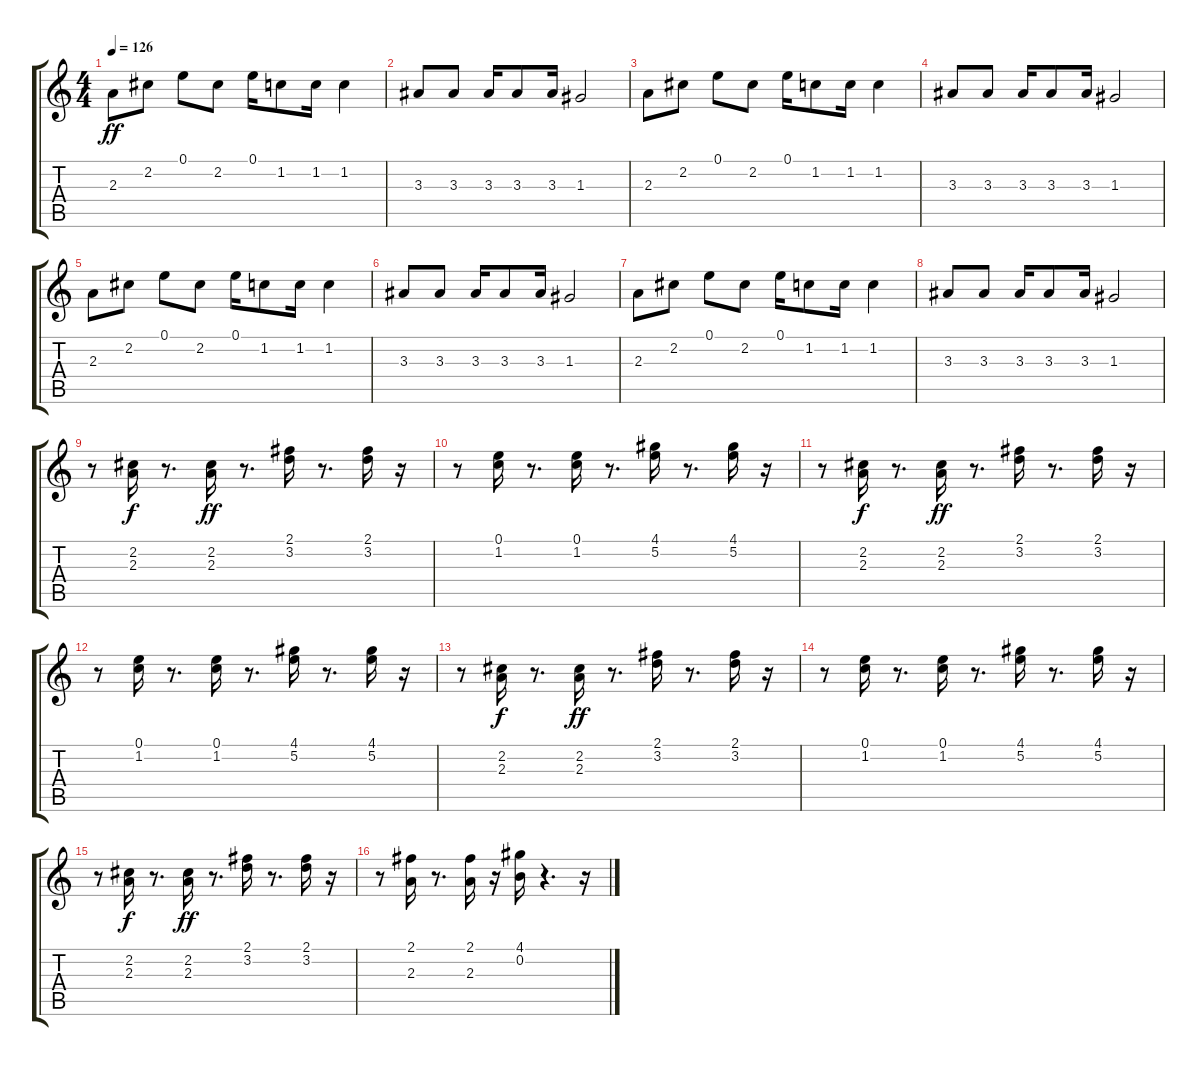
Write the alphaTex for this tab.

\track "" {instrument acousticguitarsteel}
\staff {score tabs}
\tuning (E4 B3 G3 D3 A2 E2) {hide}
\ts (4 4)
\tempo 126
\clef g2
\ks c
2.3.8{dy ff instrument acousticguitarsteel} 2.2.8 0.1.8 2.2.8 0.1.16 1.2.8 1.2.16 1.2.4 |
3.3.8 3.3.8 3.3.16 3.3.8 3.3.16 1.3.2 |
2.3.8 2.2.8 0.1.8 2.2.8 0.1.16 1.2.8 1.2.16 1.2.4 |
3.3.8 3.3.8 3.3.16 3.3.8 3.3.16 1.3.2 |
2.3.8 2.2.8 0.1.8 2.2.8 0.1.16 1.2.8 1.2.16 1.2.4 |
3.3.8 3.3.8 3.3.16 3.3.8 3.3.16 1.3.2 |
2.3.8 2.2.8 0.1.8 2.2.8 0.1.16 1.2.8 1.2.16 1.2.4 |
3.3.8 3.3.8 3.3.16 3.3.8 3.3.16 1.3.2 |
r.8 (2.2 2.3).16{dy f} r.8{d} (2.2 2.3).16{dy ff} r.8{d} (2.1 3.2).16 r.8{d} (2.1 3.2).16 r.16 |
r.8 (0.1 1.2).16 r.8{d} (0.1 1.2).16 r.8{d} (4.1 5.2).16 r.8{d} (4.1 5.2).16 r.16 |
r.8 (2.2 2.3).16{dy f} r.8{d} (2.2 2.3).16{dy ff} r.8{d} (2.1 3.2).16 r.8{d} (2.1 3.2).16 r.16 |
r.8 (0.1 1.2).16 r.8{d} (0.1 1.2).16 r.8{d} (4.1 5.2).16 r.8{d} (4.1 5.2).16 r.16 |
r.8 (2.2 2.3).16{dy f} r.8{d} (2.2 2.3).16{dy ff} r.8{d} (2.1 3.2).16 r.8{d} (2.1 3.2).16 r.16 |
r.8 (0.1 1.2).16 r.8{d} (0.1 1.2).16 r.8{d} (4.1 5.2).16 r.8{d} (4.1 5.2).16 r.16 |
r.8 (2.2 2.3).16{dy f} r.8{d} (2.2 2.3).16{dy ff} r.8{d} (2.1 3.2).16 r.8{d} (2.1 3.2).16 r.16 |
r.8 (2.1 2.3).16 r.8{d} (2.1 2.3).16 r.16 (4.1 0.2).16 r.4{d} r.16
